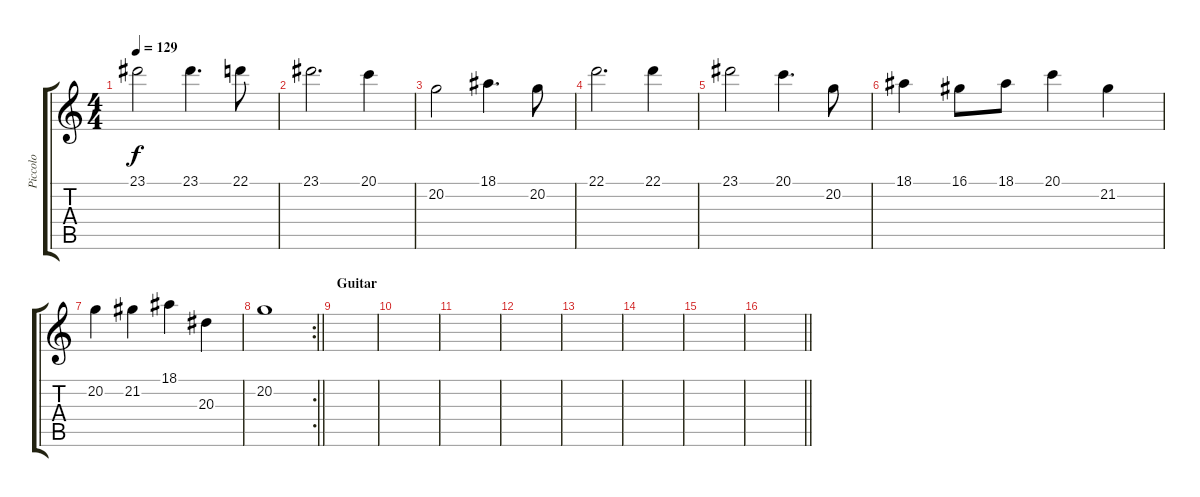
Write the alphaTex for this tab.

\track ("Piccolo" "Piccolo") {instrument piccolo}
\staff {score tabs}
\tuning (E4 B3 G3 D3 A2 E2) {hide}
\ts (4 4)
\tempo 129
\clef g2
\ks c
23.1.2{dy f} 23.1.4{d} 22.1.8 |
23.1.2{d} 20.1.4 |
20.2.2 18.1.4{d} 20.2.8 |
22.1.2{d} 22.1.4 |
23.1.2 20.1.4{d} 20.2.8 |
18.1.4 16.1.8 18.1.8 20.1.4 21.2.4 |
20.2.4 21.2.4 18.1.4 20.3.4 |
\rc 2
\barLineRight lightlight
20.2.1 |
\section ("" "Guitar")
|
|
|
|
|
|
|
\barLineRight lightlight
